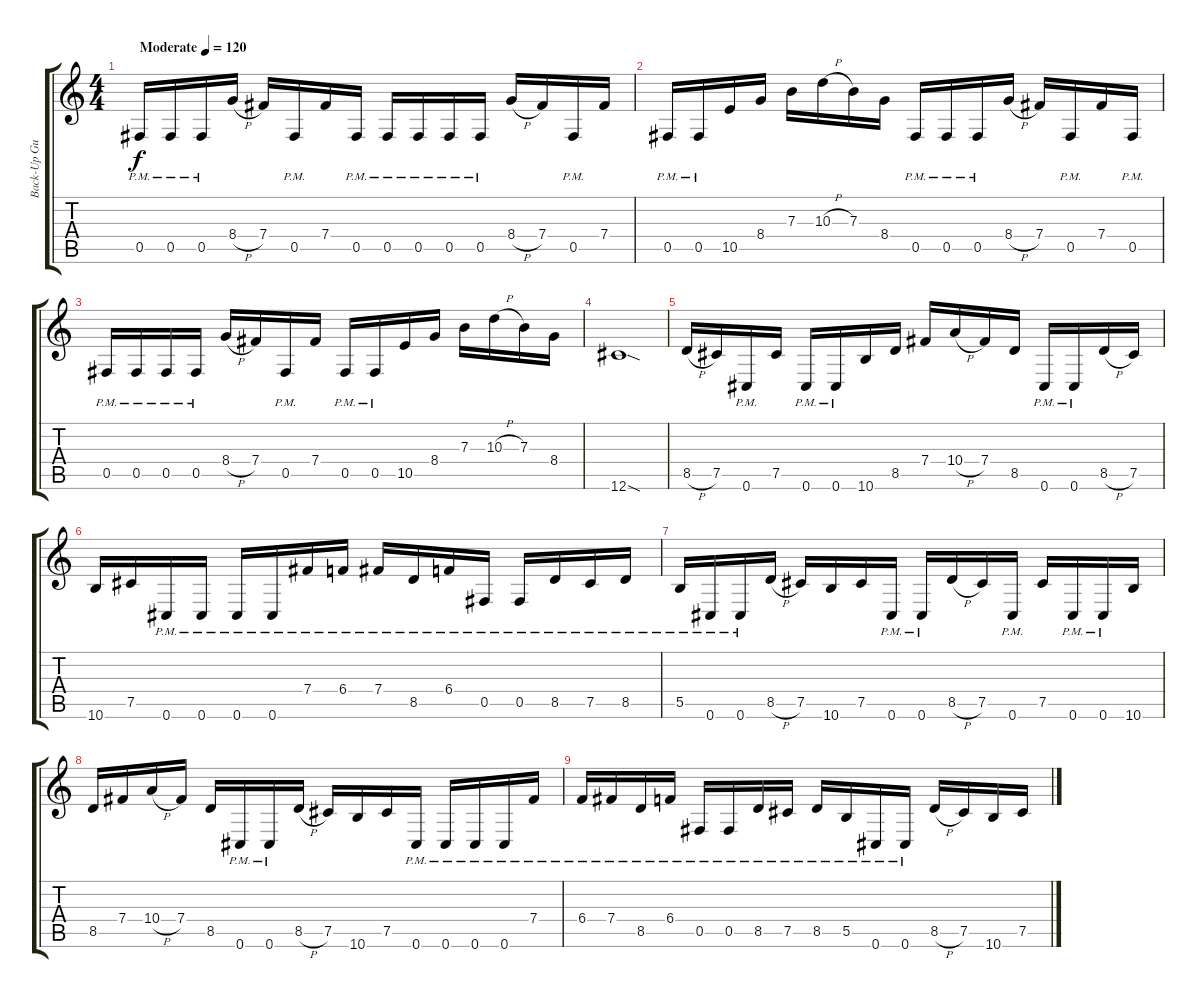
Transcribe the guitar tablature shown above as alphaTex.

\track ("Back-Up Guitar" "Back-Up Gu") {instrument overdrivenguitar}
\staff {score tabs}
\tuning (Db4 Ab3 E3 B2 Gb2 Db2) {hide}
\ts (4 4)
\tempo (120 "Moderate")
\clef g2
\ks c
0.5{pm}.16{dy f instrument overdrivenguitar} 0.5{pm}.16 0.5{pm}.16 8.4{h}.16 7.4.16 0.5{pm}.16 7.4.16 0.5{pm}.16 0.5{pm}.16 0.5{pm}.16 0.5{pm}.16 0.5{pm}.16 8.4{h}.16 7.4.16 0.5{pm}.16 7.4.16 |
0.5{pm}.16 0.5{pm}.16 10.5.16 8.4.16 7.3.16 10.3{h}.16 7.3.16 8.4.16 0.5{pm}.16 0.5{pm}.16 0.5{pm}.16 8.4{h}.16 7.4.16 0.5{pm}.16 7.4.16 0.5{pm}.16 |
0.5{pm}.16 0.5{pm}.16 0.5{pm}.16 0.5{pm}.16 8.4{h}.16 7.4.16 0.5{pm}.16 7.4.16 0.5{pm}.16 0.5{pm}.16 10.5.16 8.4.16 7.3.16 10.3{h}.16 7.3.16 8.4.16 |
12.6{sod}.1 |
8.5{h}.16 7.5.16 0.6{pm}.16 7.5.16 0.6{pm}.16 0.6{pm}.16 10.6.16 8.5.16 7.4.16 10.4{h}.16 7.4.16 8.5.16 0.6{pm}.16 0.6{pm}.16 8.5{h}.16 7.5.16 |
10.6.16 7.5.16 0.6{pm}.16 0.6{pm}.16 0.6{pm}.16 0.6{pm}.16 7.4{pm}.16 6.4{pm}.16 7.4{pm}.16 8.5{pm}.16 6.4{pm}.16 0.5{pm}.16 0.5{pm}.16 8.5{pm}.16 7.5{pm}.16 8.5{pm}.16 |
5.5{pm}.16 0.6{pm}.16 0.6{pm}.16 8.5{h}.16 7.5.16 10.6.16 7.5.16 0.6{pm}.16 0.6{pm}.16 8.5{h}.16 7.5.16 0.6{pm}.16 7.5.16 0.6{pm}.16 0.6{pm}.16 10.6.16 |
8.5.16 7.4.16 10.4{h}.16 7.4.16 8.5.16 0.6{pm}.16 0.6{pm}.16 8.5{h}.16 7.5.16 10.6.16 7.5.16 0.6{pm}.16 0.6{pm}.16 0.6{pm}.16 0.6{pm}.16 7.4{pm}.16 |
6.4{pm}.16 7.4{pm}.16 8.5{pm}.16 6.4{pm}.16 0.5{pm}.16 0.5{pm}.16 8.5{pm}.16 7.5{pm}.16 8.5{pm}.16 5.5{pm}.16 0.6{pm}.16 0.6{pm}.16 8.5{h}.16 7.5.16 10.6.16 7.5.16
